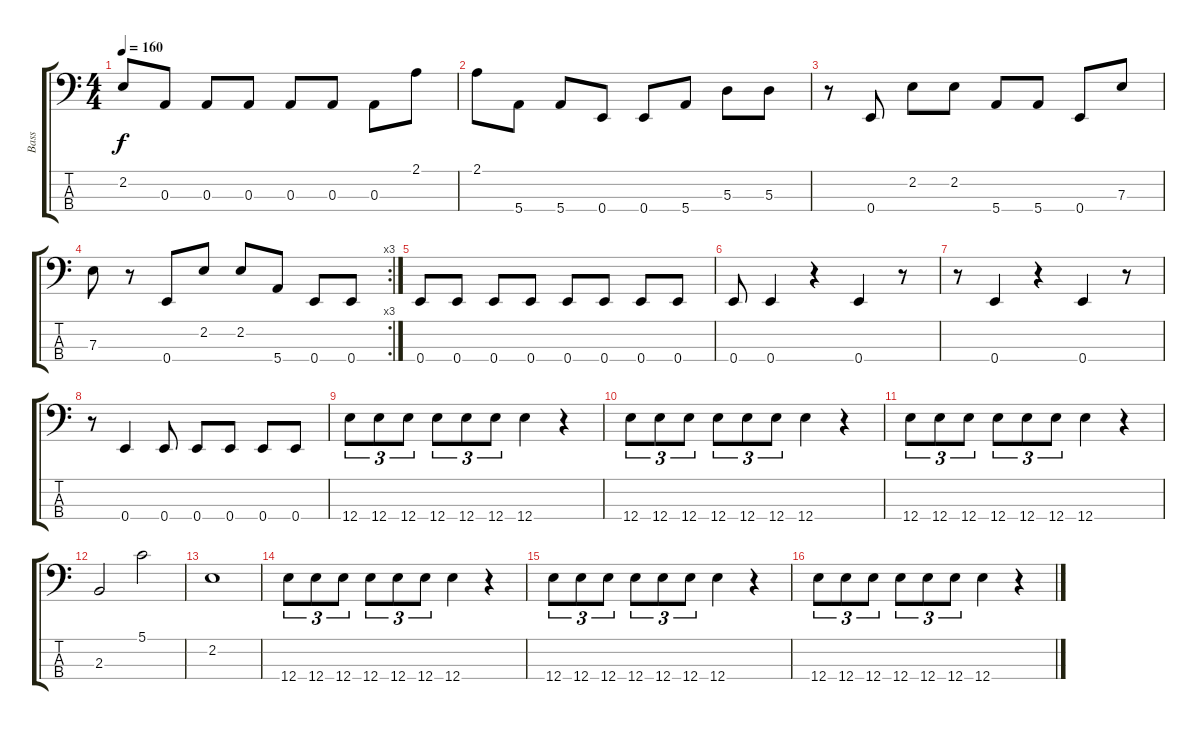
\track ("Bass" "Bass") {instrument electricbasspick}
\staff {score tabs}
\tuning (G2 D2 A1 E1) {hide}
\ts (4 4)
\tempo 160
\clef f4
\ks c
2.2.8{dy f} 0.3.8 0.3.8 0.3.8 0.3.8 0.3.8 0.3.8 2.1.8 |
2.1.8 5.4.8 5.4.8 0.4.8 0.4.8 5.4.8 5.3.8 5.3.8 |
r.8 0.4.8 2.2.8 2.2.8 5.4.8 5.4.8 0.4.8 7.3.8 |
\rc 3
7.3.8 r.8 0.4.8 2.2.8 2.2.8 5.4.8 0.4.8 0.4.8 |
0.4.8 0.4.8 0.4.8 0.4.8 0.4.8 0.4.8 0.4.8 0.4.8 |
0.4.8 0.4.4 r.4 0.4.4 r.8 |
r.8 0.4.4 r.4 0.4.4 r.8 |
r.8 0.4.4 0.4.8 0.4.8 0.4.8 0.4.8 0.4.8 |
12.4.8{tu (3 2)} 12.4.8{tu (3 2)} 12.4.8{tu (3 2)} 12.4.8{tu (3 2)} 12.4.8{tu (3 2)} 12.4.8{tu (3 2)} 12.4.4 r.4 |
12.4.8{tu (3 2)} 12.4.8{tu (3 2)} 12.4.8{tu (3 2)} 12.4.8{tu (3 2)} 12.4.8{tu (3 2)} 12.4.8{tu (3 2)} 12.4.4 r.4 |
12.4.8{tu (3 2)} 12.4.8{tu (3 2)} 12.4.8{tu (3 2)} 12.4.8{tu (3 2)} 12.4.8{tu (3 2)} 12.4.8{tu (3 2)} 12.4.4 r.4 |
2.3.2 5.1.2 |
2.2.1 |
12.4.8{tu (3 2)} 12.4.8{tu (3 2)} 12.4.8{tu (3 2)} 12.4.8{tu (3 2)} 12.4.8{tu (3 2)} 12.4.8{tu (3 2)} 12.4.4 r.4 |
12.4.8{tu (3 2)} 12.4.8{tu (3 2)} 12.4.8{tu (3 2)} 12.4.8{tu (3 2)} 12.4.8{tu (3 2)} 12.4.8{tu (3 2)} 12.4.4 r.4 |
12.4.8{tu (3 2)} 12.4.8{tu (3 2)} 12.4.8{tu (3 2)} 12.4.8{tu (3 2)} 12.4.8{tu (3 2)} 12.4.8{tu (3 2)} 12.4.4 r.4
